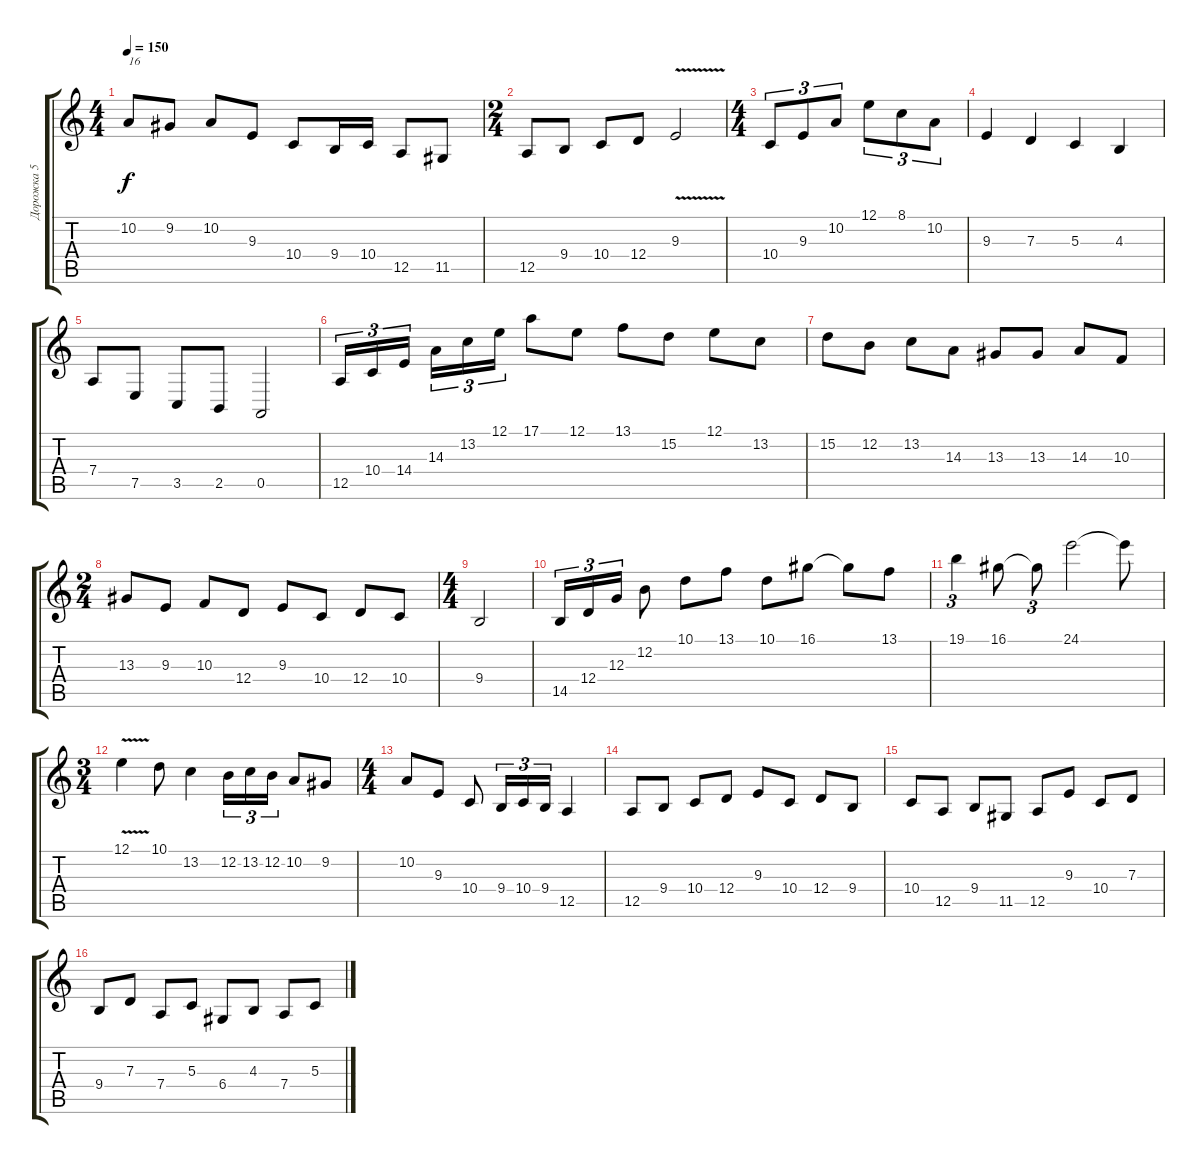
\track ("Дорожка 5" "Дорожка 5") {instrument violin}
\staff {score tabs}
\tuning (E4 B3 G3 D3 A2 E2) {hide}
\ts (4 4)
\tempo 150
\clef g2
\ks c
10.2.8{txt "16" dy f} 9.2.8 10.2.8 9.3.8 10.4.8 9.4.16 10.4.16 12.5.8 11.5.8 |
\ts (2 4)
12.5.8 9.4.8 10.4.8 12.4.8 9.3{v}.2 |
\ts (4 4)
10.4.8{tu (3 2)} 9.3.8{tu (3 2)} 10.2.8{tu (3 2)} 12.1.8{tu (3 2)} 8.1.8{tu (3 2)} 10.2.8{tu (3 2)} |
9.3.4 7.3.4 5.3.4 4.3.4 |
7.4.8 7.5.8 3.5.8 2.5.8 0.5.2 |
12.5.16{tu (3 2)} 10.4.16{tu (3 2)} 14.4.16{tu (3 2) beam splitsecondary} 14.3.16{tu (3 2)} 13.2.16{tu (3 2)} 12.1.16{tu (3 2)} 17.1.8 12.1.8 13.1.8 15.2.8 12.1.8 13.2.8 |
15.2.8 12.2.8 13.2.8 14.3.8 13.3.8 13.3.8 14.3.8 10.3.8 |
\ts (2 4)
13.3.8 9.3.8 10.3.8 12.4.8 9.3.8 10.4.8 12.4.8 10.4.8 |
\ts (4 4)
9.4.2 |
14.5.16{tu (3 2)} 12.4.16{tu (3 2)} 12.3.16{tu (3 2)} 12.2.8 10.1.8 13.1.8 10.1.8 16.1.8 16.1{t}.8 13.1.8 |
19.1.4{tu (3 2)} 16.1.8 16.1{t}.8{tu (3 2)} 24.1.2 24.1{t}.8 |
\ts (3 4)
12.1{v}.4 10.1.8 13.2.4 12.2.16{tu (3 2)} 13.2.16{tu (3 2)} 12.2.16{tu (3 2)} 10.2.8 9.2.8 |
\ts (4 4)
10.2.8 9.3.8 10.4.8 9.4.16{tu (3 2)} 10.4.16{tu (3 2)} 9.4.16{tu (3 2)} 12.5.4 |
12.5.8 9.4.8 10.4.8 12.4.8 9.3.8 10.4.8 12.4.8 9.4.8 |
10.4.8 12.5.8 9.4.8 11.5.8 12.5.8 9.3.8 10.4.8 7.3.8 |
9.4.8 7.3.8 7.4.8 5.3.8 6.4.8 4.3.8 7.4.8 5.3.8
